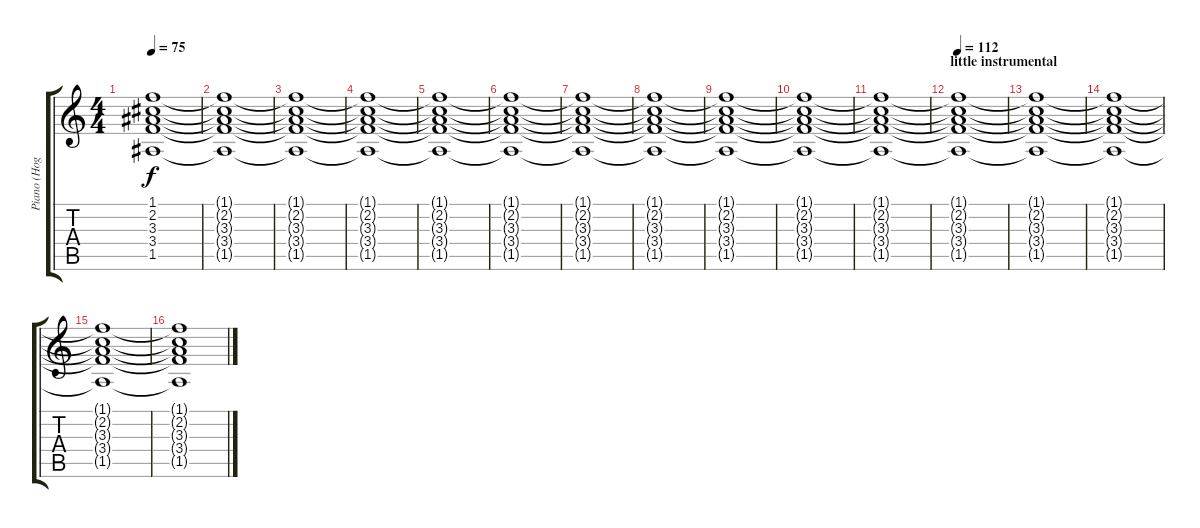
\track ("Piano (Hogson)" "Piano (Hog") {instrument acousticgrandpiano}
\staff {score tabs}
\tuning (E5 B4 G4 D4 A3 D3) {hide}
\ts (4 4)
\tempo 75
\clef g2
\ks c
(1.1{t} 2.2{t} 3.3{t} 3.4{t} 1.5{t}).1{dy f} |
(1.1{t} 2.2{t} 3.3{t} 3.4{t} 1.5{t}).1 |
(1.1{t} 2.2{t} 3.3{t} 3.4{t} 1.5{t}).1 |
(1.1{t} 2.2{t} 3.3{t} 3.4{t} 1.5{t}).1 |
(1.1{t} 2.2{t} 3.3{t} 3.4{t} 1.5{t}).1 |
(1.1{t} 2.2{t} 3.3{t} 3.4{t} 1.5{t}).1 |
(1.1{t} 2.2{t} 3.3{t} 3.4{t} 1.5{t}).1 |
(1.1{t} 2.2{t} 3.3{t} 3.4{t} 1.5{t}).1 |
(1.1{t} 2.2{t} 3.3{t} 3.4{t} 1.5{t}).1 |
(1.1{t} 2.2{t} 3.3{t} 3.4{t} 1.5{t}).1 |
(1.1{t} 2.2{t} 3.3{t} 3.4{t} 1.5{t}).1 |
\section ("" "little instrumental")
\tempo 112
(1.1{t} 2.2{t} 3.3{t} 3.4{t} 1.5{t}).1 |
(1.1{t} 2.2{t} 3.3{t} 3.4{t} 1.5{t}).1{volume 6} |
(1.1{t} 2.2{t} 3.3{t} 3.4{t} 1.5{t}).1 |
(1.1{t} 2.2{t} 3.3{t} 3.4{t} 1.5{t}).1 |
(1.1{t} 2.2{t} 3.3{t} 3.4{t} 1.5{t}).1
